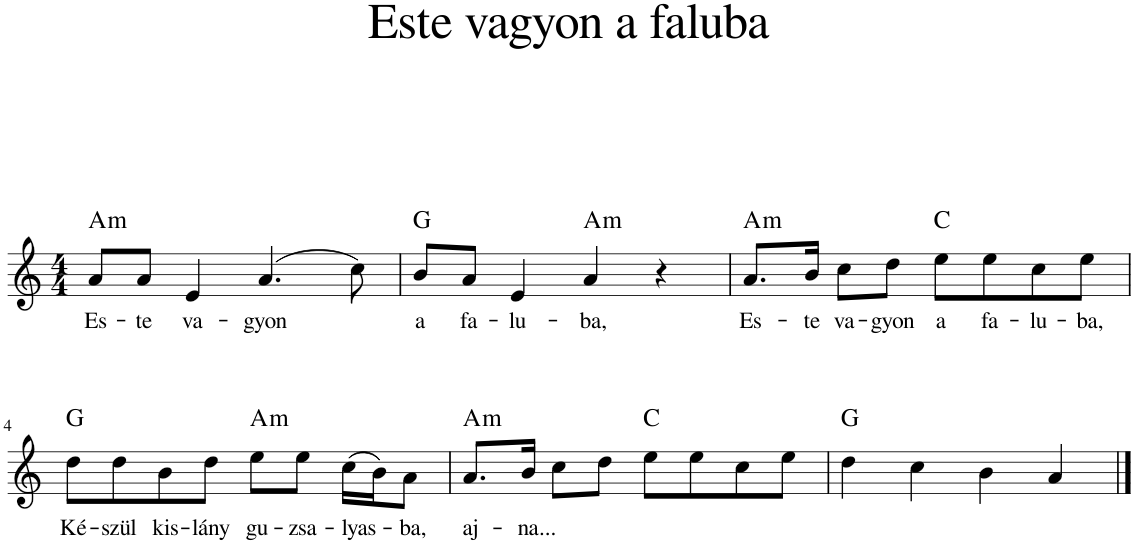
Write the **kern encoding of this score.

**kern	**text	**harte
*part1	*part1	*part1
*staff1	*staff1	*
*I"Piano	*	*
*I'Pno.	*	*
*clefG2	*	*
*k[]	*	*
*M4/4	*	*
=1	=1	=1
!	!LO:LY:b	!LO:H:kt=m
8a/L	Es-	A:min
!	!LO:LY:b	!
8a/J	-te	.
!	!LO:LY:b	!
4e/	va-	.
!	!LO:LY:b	!
(4.a/	-gyon	.
8cc\)	.	.
=2	=2	=2
!	!LO:LY:b	!
8b/L	a	G:maj
!	!LO:LY:b	!
8a/J	fa-	.
!	!LO:LY:b	!
4e/	-lu-	.
!	!LO:LY:b	!LO:H:kt=m
4a/	-ba,	A:min
4r	.	.
=3	=3	=3
!	!LO:LY:b	!LO:H:kt=m
8.a/L	Es-	A:min
!	!LO:LY:b	!
16b/Jk	-te	.
!	!LO:LY:b	!
8cc\L	va-	.
!	!LO:LY:b	!
8dd\J	-gyon	.
!	!LO:LY:b	!
8ee\L	a	C:maj
!	!LO:LY:b	!
8ee\	fa-	.
!	!LO:LY:b	!
8cc\	-lu-	.
!	!LO:LY:b	!
8ee\J	-ba,	.
!!LO:LB:g=z
=4	=4	=4
!	!LO:LY:b	!
8dd\L	Ké-	G:maj
!	!LO:LY:b	!
8dd\	-szül	.
!	!LO:LY:b	!
8b\	kis-	.
!	!LO:LY:b	!
8dd\J	-lány	.
!	!LO:LY:b	!LO:H:kt=m
8ee\L	gu-	A:min
!	!LO:LY:b	!
8ee\J	-zsa-	.
!	!LO:LY:b	!
(16cc\LL	-lyas-	.
16b\J)	.	.
!	!LO:LY:b	!
8a\J	-ba,	.
=5	=5	=5
!	!LO:LY:b	!LO:H:kt=m
8.a/L	aj-	A:min
!	!LO:LY:b	!
16b/Jk	-na...	.
8cc\L	.	.
8dd\J	.	.
8ee\L	.	C:maj
8ee\	.	.
8cc\	.	.
8ee\J	.	.
=6	=6	=6
4dd\	.	G:maj
4cc\	.	.
4b\	.	.
4a/	.	.
==	==	==
*-	*-	*-
